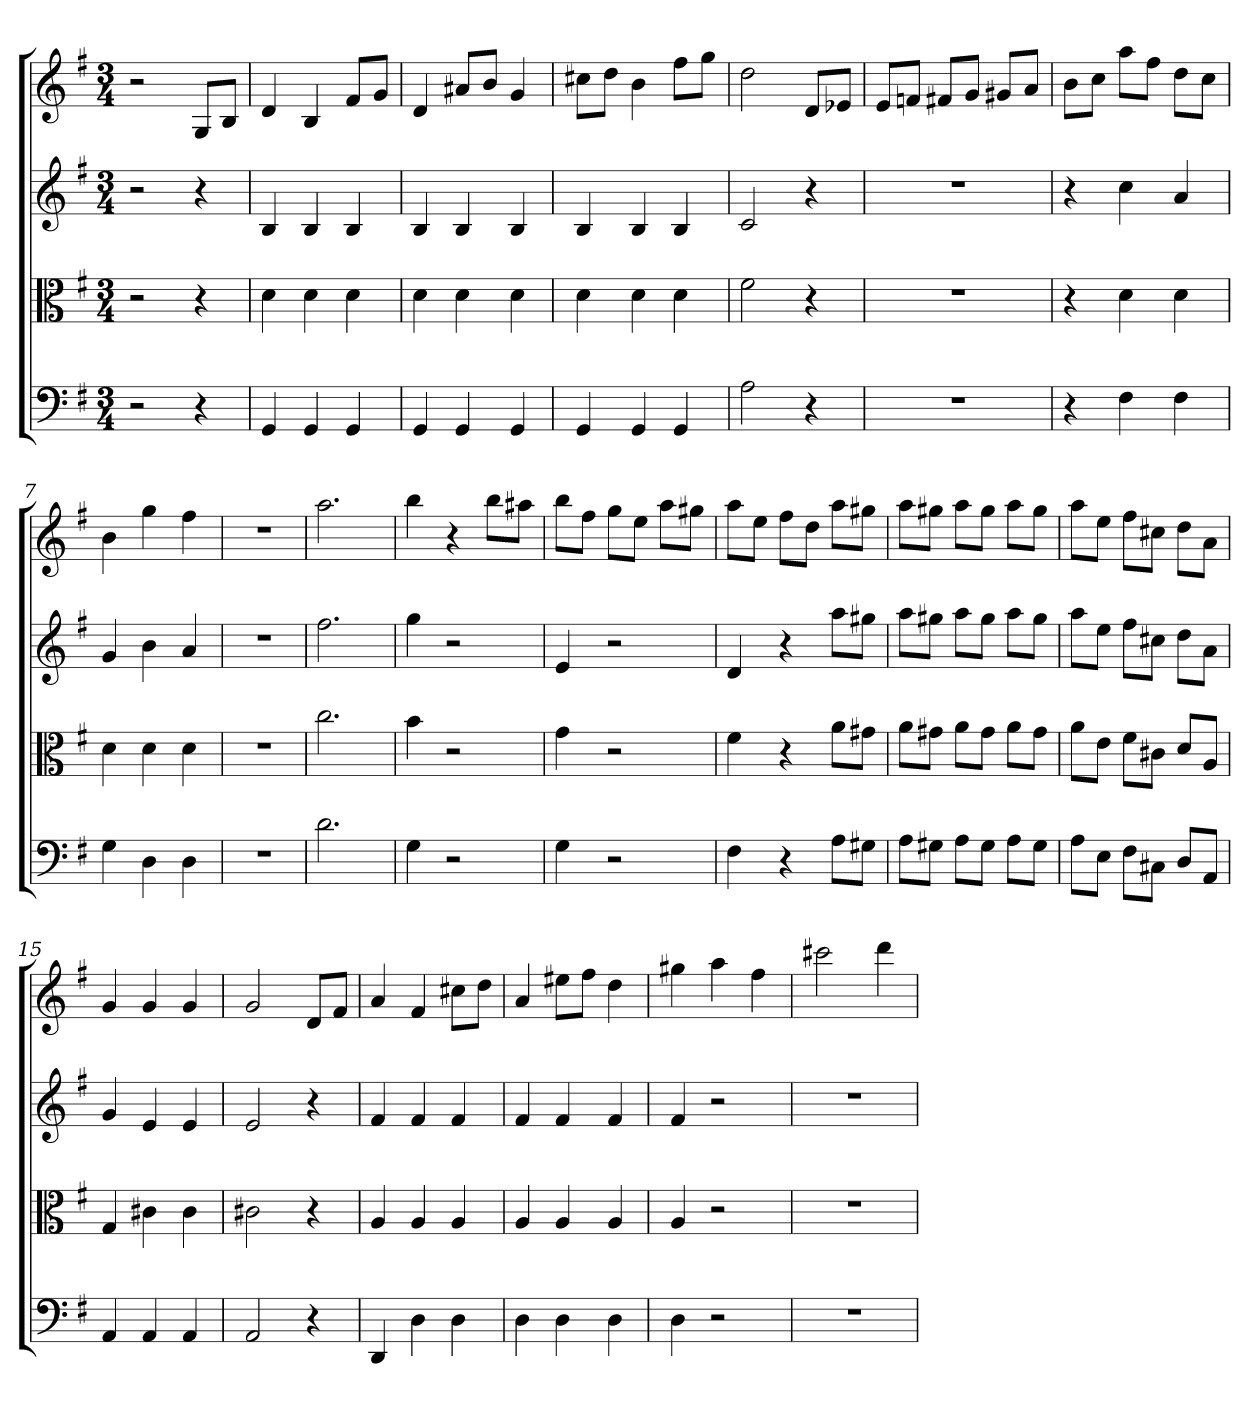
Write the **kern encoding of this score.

**kern	**kern	**kern	**kern
*part4	*part3	*part2	*part1
*staff4	*staff3	*staff2	*staff1
*clefF4	*clefC3	*	*
*k[f#]	*k[f#]	*k[f#]	*k[f#]
*G:	*G:	*G:	*G:
*M3/4	*M3/4	*M3/4	*M3/4
=	=	=	=
2r	2r	2r	2r
4r	4r	4r	8GL
.	.	.	8BJ
=1	=1	=1	=1
4GG	4d	4B	4d
4GG	4d	4B	4B
4GG	4d	4B	8f#L
.	.	.	8gJ
=2	=2	=2	=2
4GG	4d	4B	4d
4GG	4d	4B	8a#XL
.	.	.	8bJ
4GG	4d	4B	4g
=3	=3	=3	=3
4GG	4d	4B	8cc#XL
.	.	.	8ddJ
4GG	4d	4B	4b
4GG	4d	4B	8ff#L
.	.	.	8ggJ
=4	=4	=4	=4
2A	2f#	2c	2dd
4r	4r	4r	8dL
.	.	.	8e-XJ
=5	=5	=5	=5
2.r	2.r	2.r	8eL
.	.	.	8fnJ
.	.	.	8f#XL
.	.	.	8gJ
.	.	.	8g#XL
.	.	.	8aJ
=6	=6	=6	=6
4r	4r	4r	8bL
.	.	.	8ccJ
4F#	4d	4cc	8aaL
.	.	.	8ff#J
4F#	4d	4a	8ddL
.	.	.	8ccJ
=7	=7	=7	=7
4G	4d	4g	4b
4D	4d	4b	4gg
4D	4d	4a	4ff#
=8	=8	=8	=8
2.r	2.r	2.r	2.r
=9	=9	=9	=9
2.d	2.cc	2.ff#	2.aa
=10	=10	=10	=10
4G	4b	4gg	4bb
2r	2r	2r	4r
.	.	.	8bbL
.	.	.	8aa#XJ
=11	=11	=11	=11
4G	4g	4e	8bbL
.	.	.	8ff#J
2r	2r	2r	8ggL
.	.	.	8eeJ
.	.	.	8aaL
.	.	.	8gg#XJ
=12	=12	=12	=12
4F#	4f#	4d	8aaL
.	.	.	8eeJ
4r	4r	4r	8ff#L
.	.	.	8ddJ
8A\L	8a\L	8aaL	8aaL
8G#X\J	8g#X\J	8gg#XJ	8gg#XJ
=13	=13	=13	=13
8A\L	8a\L	8aaL	8aaL
8G#X\J	8g#X\J	8gg#XJ	8gg#XJ
8A\L	8a\L	8aaL	8aaL
8G#\J	8g#\J	8gg#J	8gg#J
8A\L	8a\L	8aaL	8aaL
8G#\J	8g#\J	8gg#J	8gg#J
=14	=14	=14	=14
8A\L	8a\L	8aaL	8aaL
8E\J	8e\J	8eeJ	8eeJ
8F#\L	8f#\L	8ff#L	8ff#L
8C#X\J	8c#X\J	8cc#XJ	8cc#XJ
8D/L	8d/L	8ddL	8ddL
8AA/J	8A/J	8aJ	8aJ
=15	=15	=15	=15
4AA	4G	4g	4g
4AA	4c#X	4e	4g
4AA	4c#	4e	4g
=16	=16	=16	=16
2AA	2c#X	2e	2g
4r	4r	4r	8dL
.	.	.	8f#J
=17	=17	=17	=17
4DD	4A	4f#	4a
4D	4A	4f#	4f#
4D	4A	4f#	8cc#XL
.	.	.	8ddJ
=18	=18	=18	=18
4D	4A	4f#	4a
4D	4A	4f#	8ee#XL
.	.	.	8ff#J
4D	4A	4f#	4dd
=19	=19	=19	=19
4D	4A	4f#	4gg#X
2r	2r	2r	4aa
.	.	.	4ff#
=20	=20	=20	=20
2.r	2.r	2.r	2ccc#X
.	.	.	4ddd
=	=	=	=
*-	*-	*-	*-
